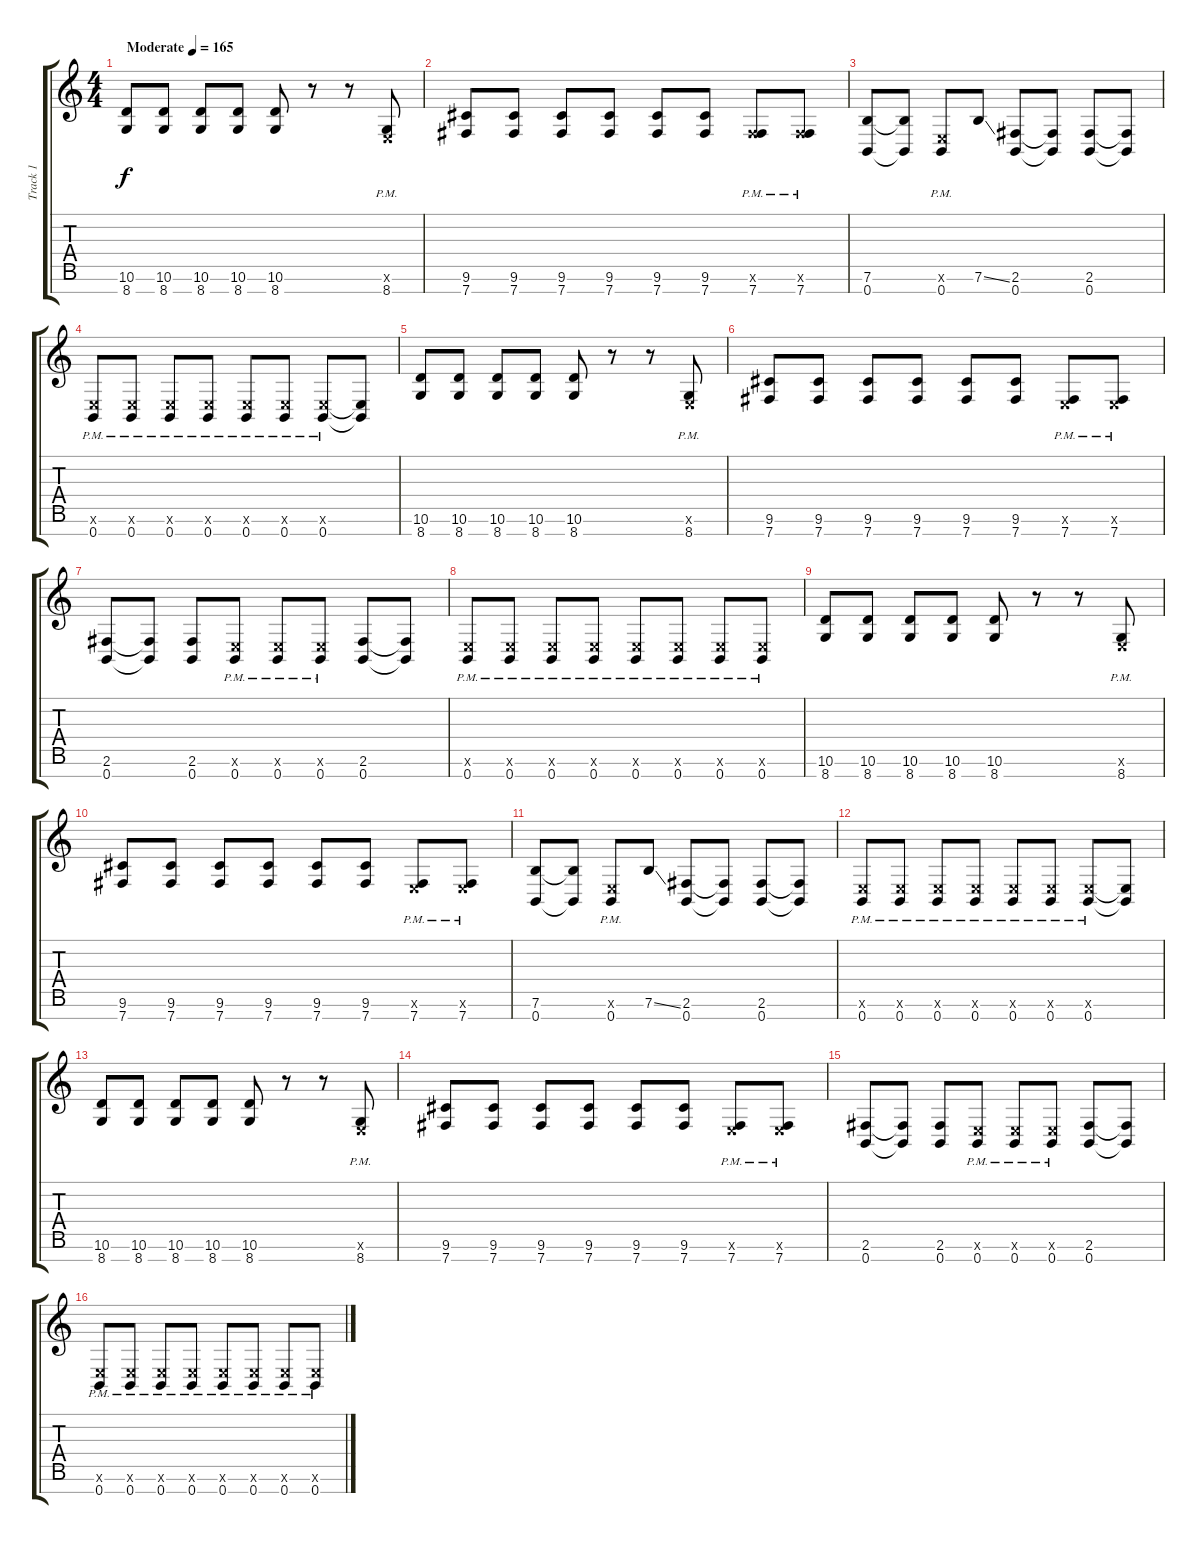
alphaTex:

\track ("Track 1" "Track 1") {instrument distortionguitar}
\staff {score tabs}
\tuning (E4 B3 G3 D3 A2 E2 B1) {hide}
\ts (4 4)
\tempo (165 "Moderate")
\clef g2
\ks c
(10.6 8.7).8{dy f instrument distortionguitar} (10.6 8.7).8 (10.6 8.7).8 (10.6 8.7).8 (10.6 8.7).8 r.8 r.8 (0.6{x} 8.7{pm}).8 |
(9.6 7.7).8 (9.6 7.7).8 (9.6 7.7).8 (9.6 7.7).8 (9.6 7.7).8 (9.6 7.7).8 (2.6{x} 7.7{pm}).8 (2.6{x} 7.7{pm}).8 |
(7.6 0.7).8 (7.6{t} 0.7{t}).8 (0.6{x} 0.7{pm}).8 7.6{ss}.8 (2.6 0.7).8 (2.6{t} 0.7{t}).8 (2.6 0.7).8 (2.6{t} 0.7{t}).8 |
(0.6{x} 0.7{pm}).8 (0.6{x} 0.7{pm}).8 (0.6{x} 0.7{pm}).8 (0.6{x} 0.7{pm}).8 (0.6{x} 0.7{pm}).8 (0.6{x} 0.7{pm}).8 (0.6{x} 0.7{pm}).8 (0.6{t} 0.7{t}).8 |
(10.6 8.7).8 (10.6 8.7).8 (10.6 8.7).8 (10.6 8.7).8 (10.6 8.7).8 r.8 r.8 (0.6{x} 8.7{pm}).8 |
(9.6 7.7).8 (9.6 7.7).8 (9.6 7.7).8 (9.6 7.7).8 (9.6 7.7).8 (9.6 7.7).8 (0.6{x} 7.7{pm}).8 (0.6{x} 7.7{pm}).8 |
(2.6 0.7).8 (2.6{t} 0.7{t}).8 (2.6 0.7).8 (0.6{x} 0.7{pm}).8 (0.6{x} 0.7{pm}).8 (0.6{x} 0.7{pm}).8 (2.6 0.7).8 (2.6{t} 0.7{t}).8 |
(0.6{x} 0.7{pm}).8 (0.6{x} 0.7{pm}).8 (0.6{x} 0.7{pm}).8 (0.6{x} 0.7{pm}).8 (0.6{x} 0.7{pm}).8 (0.6{x} 0.7{pm}).8 (0.6{x} 0.7{pm}).8 (0.6{x} 0.7{pm}).8 |
(10.6 8.7).8 (10.6 8.7).8 (10.6 8.7).8 (10.6 8.7).8 (10.6 8.7).8 r.8 r.8 (0.6{x} 8.7{pm}).8 |
(9.6 7.7).8 (9.6 7.7).8 (9.6 7.7).8 (9.6 7.7).8 (9.6 7.7).8 (9.6 7.7).8 (0.6{x} 7.7{pm}).8 (0.6{x} 7.7{pm}).8 |
(7.6 0.7).8 (7.6{t} 0.7{t}).8 (0.6{x} 0.7{pm}).8 7.6{ss}.8 (2.6 0.7).8 (2.6{t} 0.7{t}).8 (2.6 0.7).8 (2.6{t} 0.7{t}).8 |
(0.6{x} 0.7{pm}).8 (0.6{x} 0.7{pm}).8 (0.6{x} 0.7{pm}).8 (0.6{x} 0.7{pm}).8 (0.6{x} 0.7{pm}).8 (0.6{x} 0.7{pm}).8 (0.6{x} 0.7{pm}).8 (0.6{t} 0.7{t}).8 |
(10.6 8.7).8 (10.6 8.7).8 (10.6 8.7).8 (10.6 8.7).8 (10.6 8.7).8 r.8 r.8 (0.6{x} 8.7{pm}).8 |
(9.6 7.7).8 (9.6 7.7).8 (9.6 7.7).8 (9.6 7.7).8 (9.6 7.7).8 (9.6 7.7).8 (0.6{x} 7.7{pm}).8 (0.6{x} 7.7{pm}).8 |
(2.6 0.7).8 (2.6{t} 0.7{t}).8 (2.6 0.7).8 (0.6{x} 0.7{pm}).8 (0.6{x} 0.7{pm}).8 (0.6{x} 0.7{pm}).8 (2.6 0.7).8 (2.6{t} 0.7{t}).8 |
(0.6{x} 0.7{pm}).8 (0.6{x} 0.7{pm}).8 (0.6{x} 0.7{pm}).8 (0.6{x} 0.7{pm}).8 (0.6{x} 0.7{pm}).8 (0.6{x} 0.7{pm}).8 (0.6{x} 0.7{pm}).8 (0.6{x} 0.7{pm}).8
